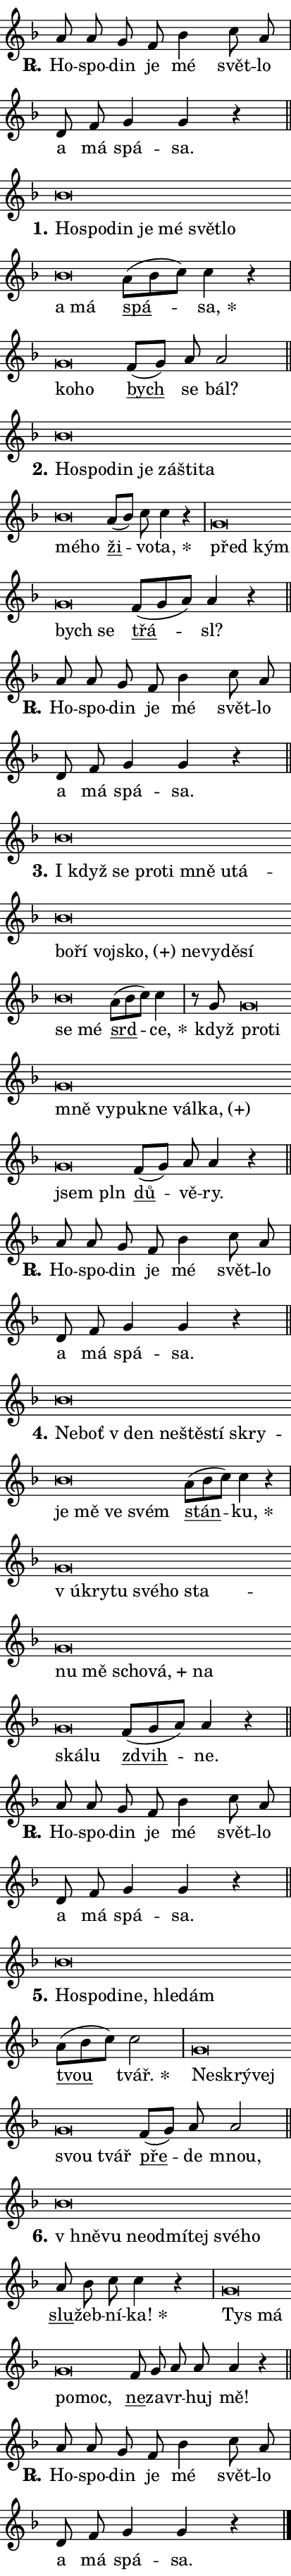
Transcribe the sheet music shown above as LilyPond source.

\version "2.24.0"
\header { tagline = "" }
\paper {
  indent = 0\cm
  top-margin = 0\cm
  right-margin = 0\cm
  bottom-margin = 0\cm
  left-margin = 0\cm
  paper-width = 7\cm
  page-breaking = #ly:one-page-breaking
  system-system-spacing.basic-distance = #11
  score-system-spacing.basic-distance = #11
  ragged-last = ##f
}


%% Author: Thomas Morley
%% https://lists.gnu.org/archive/html/lilypond-user/2020-05/msg00002.html
#(define (line-position grob)
"Returns position of @var[grob} in current system:
   @code{'start}, if at first time-step
   @code{'end}, if at last time-step
   @code{'middle} otherwise
"
  (let* ((col (ly:item-get-column grob))
         (ln (ly:grob-object col 'left-neighbor))
         (rn (ly:grob-object col 'right-neighbor))
         (col-to-check-left (if (ly:grob? ln) ln col))
         (col-to-check-right (if (ly:grob? rn) rn col))
         (break-dir-left
           (and
             (ly:grob-property col-to-check-left 'non-musical #f)
             (ly:item-break-dir col-to-check-left)))
         (break-dir-right
           (and
             (ly:grob-property col-to-check-right 'non-musical #f)
             (ly:item-break-dir col-to-check-right))))
        (cond ((eqv? 1 break-dir-left) 'start)
              ((eqv? -1 break-dir-right) 'end)
              (else 'middle))))

#(define (tranparent-at-line-position vctor)
  (lambda (grob)
  "Relying on @code{line-position} select the relevant enry from @var{vctor}.
Used to determine transparency,"
    (case (line-position grob)
      ((end) (not (vector-ref vctor 0)))
      ((middle) (not (vector-ref vctor 1)))
      ((start) (not (vector-ref vctor 2))))))

noteHeadBreakVisibility =
#(define-music-function (break-visibility)(vector?)
"Makes @code{NoteHead}s transparent relying on @var{break-visibility}"
#{
  \override NoteHead.transparent =
    #(tranparent-at-line-position break-visibility)
#})

#(define delete-ledgers-for-transparent-note-heads
  (lambda (grob)
    "Reads whether a @code{NoteHead} is transparent.
If so this @code{NoteHead} is removed from @code{'note-heads} from
@var{grob}, which is supposed to be @code{LedgerLineSpanner}.
As a result ledgers are not printed for this @code{NoteHead}"
    (let* ((nhds-array (ly:grob-object grob 'note-heads))
           (nhds-list
             (if (ly:grob-array? nhds-array)
                 (ly:grob-array->list nhds-array)
                 '()))
           ;; Relies on the transparent-property being done before
           ;; Staff.LedgerLineSpanner.after-line-breaking is executed.
           ;; This is fragile ...
           (to-keep
             (remove
               (lambda (nhd)
                 (ly:grob-property nhd 'transparent #f))
               nhds-list)))
      ;; TODO find a better method to iterate over grob-arrays, similiar
      ;; to filter/remove etc for lists
      ;; For now rebuilt from scratch
      (set! (ly:grob-object grob 'note-heads)  '())
      (for-each
        (lambda (nhd)
          (ly:pointer-group-interface::add-grob grob 'note-heads nhd))
        to-keep))))

hideNotes = {
  \noteHeadBreakVisibility #begin-of-line-visible
}
unHideNotes = {
  \noteHeadBreakVisibility #all-visible
}

% work-around for resetting accidentals
% https://lilypond.org/doc/v2.23/Documentation/notation/displaying-rhythms#unmetered-music
cadenzaMeasure = {
  \cadenzaOff
  \partial 1024 s1024
  \cadenzaOn
}

#(define-markup-command (accent layout props text) (markup?)
  "Underline accented syllable"
  (interpret-markup layout props
    #{\markup \override #'(offset . 4.3) \underline { #text }#}))

responsum = \markup \concat {
  "R" \hspace #-1.05 \path #0.1 #'((moveto 0 0.07) (lineto 0.9 0.8)) \hspace #0.05 "."
}

\layout {
    \context {
        \Staff
        \remove "Time_signature_engraver"
        \override LedgerLineSpanner.after-line-breaking = #delete-ledgers-for-transparent-note-heads
    }
    \context {
        \Voice {
            \override NoteHead.output-attributes = #'((class . "notehead"))
            \override Hairpin.height = #0.55
        }
    }
    \context {
        \Lyrics {
            \override StanzaNumber.output-attributes = #'((class . "stanzanumber"))
            \override LyricSpace.minimum-distance = #0.9
            \override LyricText.font-name = #"TeX Gyre Schola"
            \override LyricText.font-size = 1
            \override StanzaNumber.font-name = #"TeX Gyre Schola Bold"
            \override StanzaNumber.font-size = 1
        }
    }
}

% magnetic-lyrics.ily
%
%   written by
%     Jean Abou Samra <jean@abou-samra.fr>
%     Werner Lemberg <wl@gnu.org>
%
%   adapted by
%     Jiri Hon <jiri.hon@gmail.com>
%
% Version 2022-Apr-15

% https://www.mail-archive.com/lilypond-user@gnu.org/msg149350.html

#(define (Left_hyphen_pointer_engraver context)
   "Collect syllable-hyphen-syllable occurrences in lyrics and store
them in properties.  This engraver only looks to the left.  For
example, if the lyrics input is @code{foo -- bar}, it does the
following.

@itemize @bullet
@item
Set the @code{text} property of the @code{LyricHyphen} grob between
@q{foo} and @q{bar} to @code{foo}.

@item
Set the @code{left-hyphen} property of the @code{LyricText} grob with
text @q{foo} to the @code{LyricHyphen} grob between @q{foo} and
@q{bar}.
@end itemize

Use this auxiliary engraver in combination with the
@code{lyric-@/text::@/apply-@/magnetic-@/offset!} hook."
   (let ((hyphen #f)
         (text #f))
     (make-engraver
      (acknowledgers
       ((lyric-syllable-interface engraver grob source-engraver)
        (set! text grob)))
      (end-acknowledgers
       ((lyric-hyphen-interface engraver grob source-engraver)
        ;(when (not (grob::has-interface grob 'lyric-space-interface))
          (set! hyphen grob)));)
      ((stop-translation-timestep engraver)
       (when (and text hyphen)
         (ly:grob-set-object! text 'left-hyphen hyphen))
       (set! text #f)
       (set! hyphen #f)))))

#(define (lyric-text::apply-magnetic-offset! grob)
   "If the space between two syllables is less than the value in
property @code{LyricText@/.details@/.squash-threshold}, move the right
syllable to the left so that it gets concatenated with the left
syllable.

Use this function as a hook for
@code{LyricText@/.after-@/line-@/breaking} if the
@code{Left_@/hyphen_@/pointer_@/engraver} is active."
   (let ((hyphen (ly:grob-object grob 'left-hyphen #f)))
     (when hyphen
       (let ((left-text (ly:spanner-bound hyphen LEFT)))
         (when (grob::has-interface left-text 'lyric-syllable-interface)
           (let* ((common (ly:grob-common-refpoint grob left-text X))
                  (this-x-ext (ly:grob-extent grob common X))
                  (left-x-ext
                   (begin
                     ;; Trigger magnetism for left-text.
                     (ly:grob-property left-text 'after-line-breaking)
                     (ly:grob-extent left-text common X)))
                  ;; `delta` is the gap width between two syllables.
                  (delta (- (interval-start this-x-ext)
                            (interval-end left-x-ext)))
                  (details (ly:grob-property grob 'details))
                  (threshold (assoc-get 'squash-threshold details 0.2)))
             (when (< delta threshold)
               (let* (;; We have to manipulate the input text so that
                      ;; ligatures crossing syllable boundaries are not
                      ;; disabled.  For languages based on the Latin
                      ;; script this is essentially a beautification.
                      ;; However, for non-Western scripts it can be a
                      ;; necessity.
                      (lt (ly:grob-property left-text 'text))
                      (rt (ly:grob-property grob 'text))
                      (is-space (grob::has-interface hyphen 'lyric-space-interface))
                      (space (if is-space " " ""))
                      (space-markup (grob-interpret-markup grob " "))
                      (space-size (interval-length (ly:stencil-extent space-markup X)))
                      (extra-delta (if is-space space-size 0))
                      ;; Append new syllable.
                      (ltrt-space (if (and (string? lt) (string? rt))
                                (string-append lt space rt)
                                (make-concat-markup (list lt space rt))))
                      ;; Right-align `ltrt` to the right side.
                      (ltrt-space-markup (grob-interpret-markup
                               grob
                               (make-translate-markup
                                (cons (interval-length this-x-ext) 0)
                                (make-right-align-markup ltrt-space)))))
                 (begin
                   ;; Don't print `left-text`.
                   (ly:grob-set-property! left-text 'stencil #f)
                   ;; Set text and stencil (which holds all collected
                   ;; syllables so far) and shift it to the left.
                   (ly:grob-set-property! grob 'text ltrt-space)
                   (ly:grob-set-property! grob 'stencil ltrt-space-markup)
                   (ly:grob-translate-axis! grob (- (- delta extra-delta)) X))))))))))


#(define (lyric-hyphen::displace-bounds-first grob)
   ;; Make very sure this callback isn't triggered too early.
   (let ((left (ly:spanner-bound grob LEFT))
         (right (ly:spanner-bound grob RIGHT)))
     (ly:grob-property left 'after-line-breaking)
     (ly:grob-property right 'after-line-breaking)
     (ly:lyric-hyphen::print grob)))

squashThreshold = #0.4

\layout {
  \context {
    \Lyrics
    \consists #Left_hyphen_pointer_engraver
    \override LyricText.after-line-breaking =
      #lyric-text::apply-magnetic-offset!
    \override LyricHyphen.stencil = #lyric-hyphen::displace-bounds-first
    \override LyricText.details.squash-threshold = \squashThreshold
    \override LyricHyphen.minimum-distance = 0
    \override LyricHyphen.minimum-length = \squashThreshold
  }
}

squash = \override LyricText.details.squash-threshold = 9999
unSquash = \override LyricText.details.squash-threshold = \squashThreshold

left = \override LyricText.self-alignment-X = #LEFT
unLeft = \revert LyricText.self-alignment-X

starOffset = #(lambda (grob) 
                (let ((x_offset (ly:self-alignment-interface::aligned-on-x-parent grob)))
                  (if (= x_offset 0) 0 (+ x_offset 1.2))))

star = #(define-music-function (syllable)(string?)
"Append star separator at the end of a syllable"
#{
  \once \override LyricText.X-offset = #starOffset
  \lyricmode { \markup {
    #syllable
    \override #'((font-name . "TeX Gyre Schola Bold")) \hspace #0.2 \lower #0.65 \larger "*"
  } }
#})

starAccent = #(define-music-function (syllable)(string?)
"Append star separator at the end of a syllable and make accent"
#{
  \once \override LyricText.X-offset = #starOffset
  \lyricmode { \markup {
    \accent #syllable
    \override #'((font-name . "TeX Gyre Schola Bold")) \hspace #0.2 \lower #0.65 \larger "*"
  } }
#})

breath = #(define-music-function (syllable)(string?)
"Append breathing indicator at the end of a syllable"
#{
  \lyricmode { \markup { #syllable "+" } }
#})

optionalBreath = #(define-music-function (syllable)(string?)
"Append optional breathing indicator at the end of a syllable"
#{
  \lyricmode { \markup { #syllable "(+)" } }
#})


\score {
    <<
        \new Voice = "melody" { \cadenzaOn \key f \major \relative { a'8 a g f bes4 c8 a \cadenzaMeasure \bar "|" d, f \bar "" g4 g r \cadenzaMeasure \bar "||" \break } }
        \new Lyrics \lyricsto "melody" { \lyricmode { \set stanza = \responsum
Ho -- spo -- din je mé svět -- lo a má spá -- sa. } }
    >>
    \layout {}
}

\score {
    <<
        \new Voice = "melody" { \cadenzaOn \key f \major \relative { bes'\breve*1/16 \hideNotes \breve*1/16 \bar "" \breve*1/16 \bar "" \breve*1/16 \bar "" \breve*1/16 \bar "" \breve*1/16 \bar "" \breve*1/16 \bar "" \breve*1/16 \breve*1/16 \bar "" \unHideNotes \bar "" a8[( bes c)] c4 r \cadenzaMeasure \bar "|" g\breve*1/16 \hideNotes \breve*1/16 \bar "" \unHideNotes \bar "" f8[( g)] a a2 \cadenzaMeasure \bar "||" \break } }
        \new Lyrics \lyricsto "melody" { \lyricmode { \set stanza = "1."
\left Ho -- \squash spo -- din je mé svět -- lo a má \unLeft \unSquash \markup \accent spá -- \star sa, \left ko -- \squash ho \unLeft \unSquash \markup \accent bych se bál? } }
    >>
    \layout {}
}

\score {
    <<
        \new Voice = "melody" { \cadenzaOn \key f \major \relative { bes'\breve*1/16 \hideNotes \breve*1/16 \bar "" \breve*1/16 \bar "" \breve*1/16 \bar "" \breve*1/16 \bar "" \breve*1/16 \bar "" \breve*1/16 \bar "" \breve*1/16 \breve*1/16 \bar "" \unHideNotes \bar "" a8[( bes)] c c4 r \cadenzaMeasure \bar "|" g\breve*1/16 \hideNotes \breve*1/16 \bar "" \breve*1/16 \breve*1/16 \bar "" \unHideNotes \bar "" f8[( g a)] a4 r \cadenzaMeasure \bar "||" \break } }
        \new Lyrics \lyricsto "melody" { \lyricmode { \set stanza = "2."
\left Ho -- \squash spo -- din je zá -- šti -- ta mé -- ho \unLeft \unSquash \markup \accent ži -- vo -- \star ta, \left před \squash kým bych se \unLeft \unSquash \markup \accent třá -- sl? } }
    >>
    \layout {}
}

\score {
    <<
        \new Voice = "melody" { \cadenzaOn \key f \major \relative { a'8 a g f bes4 c8 a \cadenzaMeasure \bar "|" d, f \bar "" g4 g r \cadenzaMeasure \bar "||" \break } }
        \new Lyrics \lyricsto "melody" { \lyricmode { \set stanza = \responsum
Ho -- spo -- din je mé svět -- lo a má spá -- sa. } }
    >>
    \layout {}
}

\score {
    <<
        \new Voice = "melody" { \cadenzaOn \key f \major \relative { bes'\breve*1/16 \hideNotes \breve*1/16 \bar "" \breve*1/16 \bar "" \breve*1/16 \bar "" \breve*1/16 \bar "" \breve*1/16 \bar "" \breve*1/16 \bar "" \breve*1/16 \bar "" \breve*1/16 \bar "" \breve*1/16 \bar "" \breve*1/16 \bar "" \breve*1/16 \bar "" \breve*1/16 \bar "" \breve*1/16 \bar "" \breve*1/16 \bar "" \breve*1/16 \bar "" \breve*1/16 \breve*1/16 \bar "" \unHideNotes \bar "" a8[( bes c)] c4 \cadenzaMeasure \bar "|" r8 g8 g\breve*1/16 \hideNotes \breve*1/16 \bar "" \breve*1/16 \bar "" \breve*1/16 \bar "" \breve*1/16 \bar "" \breve*1/16 \bar "" \breve*1/16 \bar "" \breve*1/16 \bar "" \breve*1/16 \breve*1/16 \bar "" \unHideNotes \bar "" f8[( g)] a a4 r \cadenzaMeasure \bar "||" \break } }
        \new Lyrics \lyricsto "melody" { \lyricmode { \set stanza = "3."
\left I \squash když se pro -- ti mně u -- tá -- bo -- ří voj -- \optionalBreath sko, ne -- vy -- dě -- sí se mé \unLeft \unSquash \markup \accent srd -- \star ce, když \left pro -- \squash ti mně vy -- puk -- ne vál -- \optionalBreath ka, jsem pln \unLeft \unSquash \markup \accent dů -- vě -- ry. } }
    >>
    \layout {}
}

\score {
    <<
        \new Voice = "melody" { \cadenzaOn \key f \major \relative { a'8 a g f bes4 c8 a \cadenzaMeasure \bar "|" d, f \bar "" g4 g r \cadenzaMeasure \bar "||" \break } }
        \new Lyrics \lyricsto "melody" { \lyricmode { \set stanza = \responsum
Ho -- spo -- din je mé svět -- lo a má spá -- sa. } }
    >>
    \layout {}
}

\score {
    <<
        \new Voice = "melody" { \cadenzaOn \key f \major \relative { bes'\breve*1/16 \hideNotes \breve*1/16 \bar "" \breve*1/16 \bar "" \breve*1/16 \bar "" \breve*1/16 \bar "" \breve*1/16 \bar "" \breve*1/16 \bar "" \breve*1/16 \bar "" \breve*1/16 \bar "" \breve*1/16 \breve*1/16 \bar "" \unHideNotes \bar "" a8[( bes c)] c4 r \cadenzaMeasure \bar "|" g\breve*1/16 \hideNotes \breve*1/16 \bar "" \breve*1/16 \bar "" \breve*1/16 \bar "" \breve*1/16 \bar "" \breve*1/16 \bar "" \breve*1/16 \bar "" \breve*1/16 \bar "" \breve*1/16 \bar "" \breve*1/16 \bar "" \breve*1/16 \bar "" \breve*1/16 \breve*1/16 \bar "" \unHideNotes \bar "" f8[( g a)] a4 r \cadenzaMeasure \bar "||" \break } }
        \new Lyrics \lyricsto "melody" { \lyricmode { \set stanza = "4."
\left Ne -- \squash boť "v den" ne -- ště -- stí skry -- je mě ve svém \unLeft \unSquash \markup \accent stán -- \star ku, \left "v ú" -- \squash kry -- tu své -- ho sta -- nu mě scho -- \breath "vá," na ská -- lu \unLeft \unSquash \markup \accent zdvih -- ne. } }
    >>
    \layout {}
}

\score {
    <<
        \new Voice = "melody" { \cadenzaOn \key f \major \relative { a'8 a g f bes4 c8 a \cadenzaMeasure \bar "|" d, f \bar "" g4 g r \cadenzaMeasure \bar "||" \break } }
        \new Lyrics \lyricsto "melody" { \lyricmode { \set stanza = \responsum
Ho -- spo -- din je mé svět -- lo a má spá -- sa. } }
    >>
    \layout {}
}

\score {
    <<
        \new Voice = "melody" { \cadenzaOn \key f \major \relative { bes'\breve*1/16 \hideNotes \breve*1/16 \bar "" \breve*1/16 \bar "" \breve*1/16 \bar "" \breve*1/16 \breve*1/16 \bar "" \unHideNotes \bar "" a8[( bes c)] c2 \cadenzaMeasure \bar "|" g\breve*1/16 \hideNotes \breve*1/16 \bar "" \breve*1/16 \bar "" \breve*1/16 \breve*1/16 \bar "" \unHideNotes \bar "" f8[( g)] a a2 \cadenzaMeasure \bar "||" \break } }
        \new Lyrics \lyricsto "melody" { \lyricmode { \set stanza = "5."
\left Ho -- \squash spo -- di -- ne, hle -- dám \unLeft \unSquash \markup \accent tvou \star tvář. \left Ne -- \squash skrý -- vej svou tvář \unLeft \unSquash \markup \accent pře -- de mnou, } }
    >>
    \layout {}
}

\score {
    <<
        \new Voice = "melody" { \cadenzaOn \key f \major \relative { bes'\breve*1/16 \hideNotes \breve*1/16 \bar "" \breve*1/16 \bar "" \breve*1/16 \bar "" \breve*1/16 \bar "" \breve*1/16 \bar "" \breve*1/16 \breve*1/16 \bar "" \unHideNotes \bar "" a8 bes c c4 r \cadenzaMeasure \bar "|" g\breve*1/16 \hideNotes \breve*1/16 \bar "" \breve*1/16 \breve*1/16 \bar "" \unHideNotes \bar "" f8 g a a a4 r \cadenzaMeasure \bar "||" \break } }
        \new Lyrics \lyricsto "melody" { \lyricmode { \set stanza = "6."
\left "v hně" -- \squash vu ne -- od -- mí -- tej své -- ho \unLeft \unSquash \markup \accent slu -- žeb -- ní -- \star ka! \left Tys \squash má po -- moc, \unLeft \unSquash \markup \accent ne -- za -- vr -- huj mě! } }
    >>
    \layout {}
}

\score {
    <<
        \new Voice = "melody" { \cadenzaOn \key f \major \relative { a'8 a g f bes4 c8 a \cadenzaMeasure \bar "|" d, f \bar "" g4 g r \cadenzaMeasure \bar "||" \break } \bar "|." }
        \new Lyrics \lyricsto "melody" { \lyricmode { \set stanza = \responsum
Ho -- spo -- din je mé svět -- lo a má spá -- sa. } }
    >>
    \layout {}
}
